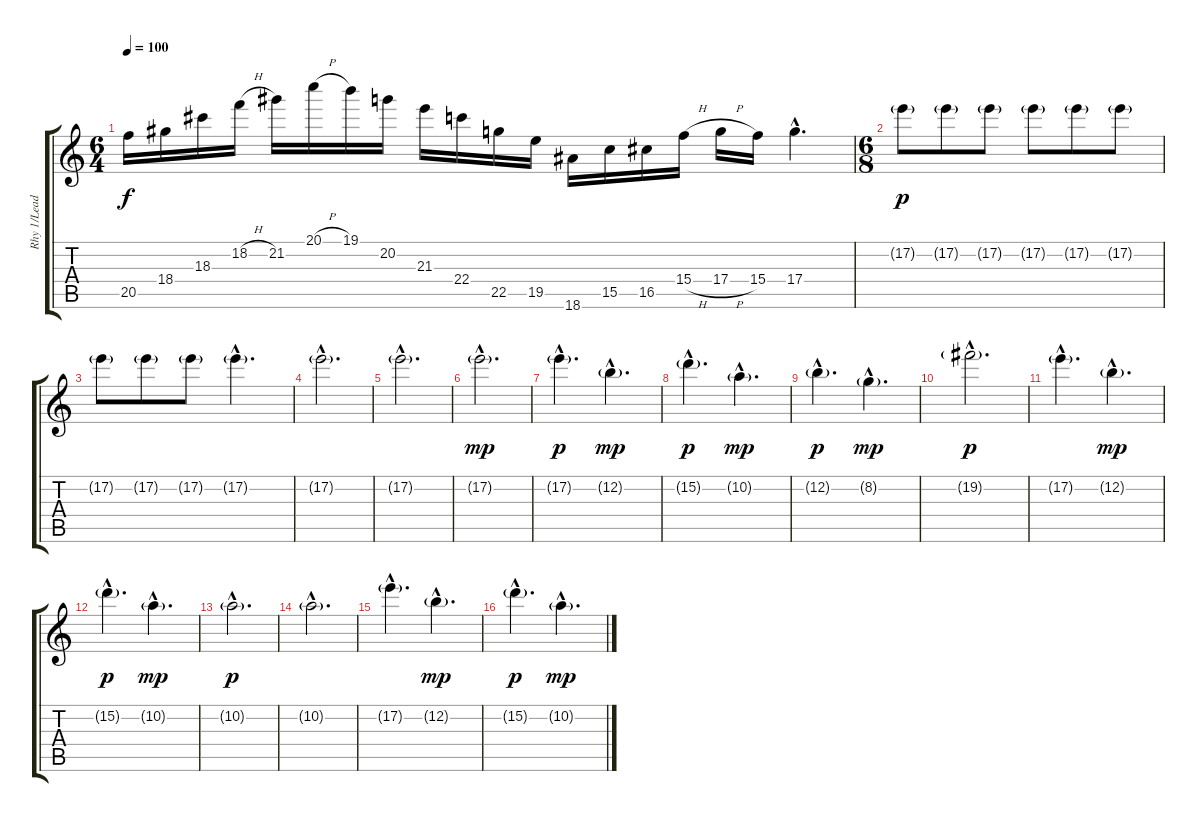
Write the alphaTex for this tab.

\track ("Rhy 1/Lead 2" "Rhy 1/Lead") {instrument distortionguitar}
\staff {score tabs}
\tuning (E4 B3 G3 D3 A2 E2) {hide}
\ts (6 4)
\tempo 100
\clef g2
\ks c
20.5.16{dy f} 18.4.16 18.3.16 18.2{h}.16 21.2.16 20.1{h}.16 19.1.16 20.2.16 21.3.16 22.4.16 22.5.16 19.5.16 18.6.16 15.5.16 16.5.16 15.4{h}.16 17.4{h}.16 15.4.16 17.4{hac}.4{d} |
\ts (6 8)
17.2{g}.8{dy p balance 3} 17.2{g}.8 17.2{g}.8 17.2{g}.8 17.2{g}.8 17.2{g}.8 |
17.2{g}.8 17.2{g}.8 17.2{g}.8 17.2{g hac}.4{d} |
17.2{g hac}.2{d} |
17.2{g hac}.2{d} |
17.2{g hac}.2{d dy mp} |
17.2{g hac}.4{d dy p} 12.2{g hac}.4{d dy mp} |
15.2{g hac}.4{d dy p} 10.2{g hac}.4{d dy mp} |
12.2{g hac}.4{d dy p} 8.2{g hac}.4{d dy mp} |
19.2{g hac}.2{d dy p} |
17.2{g hac}.4{d} 12.2{g hac}.4{d dy mp} |
15.2{g hac}.4{d dy p} 10.2{g hac}.4{d dy mp} |
10.2{g hac}.2{d dy p} |
10.2{g hac}.2{d} |
17.2{g hac}.4{d} 12.2{g hac}.4{d dy mp} |
15.2{g hac}.4{d dy p} 10.2{g hac}.4{d dy mp}
